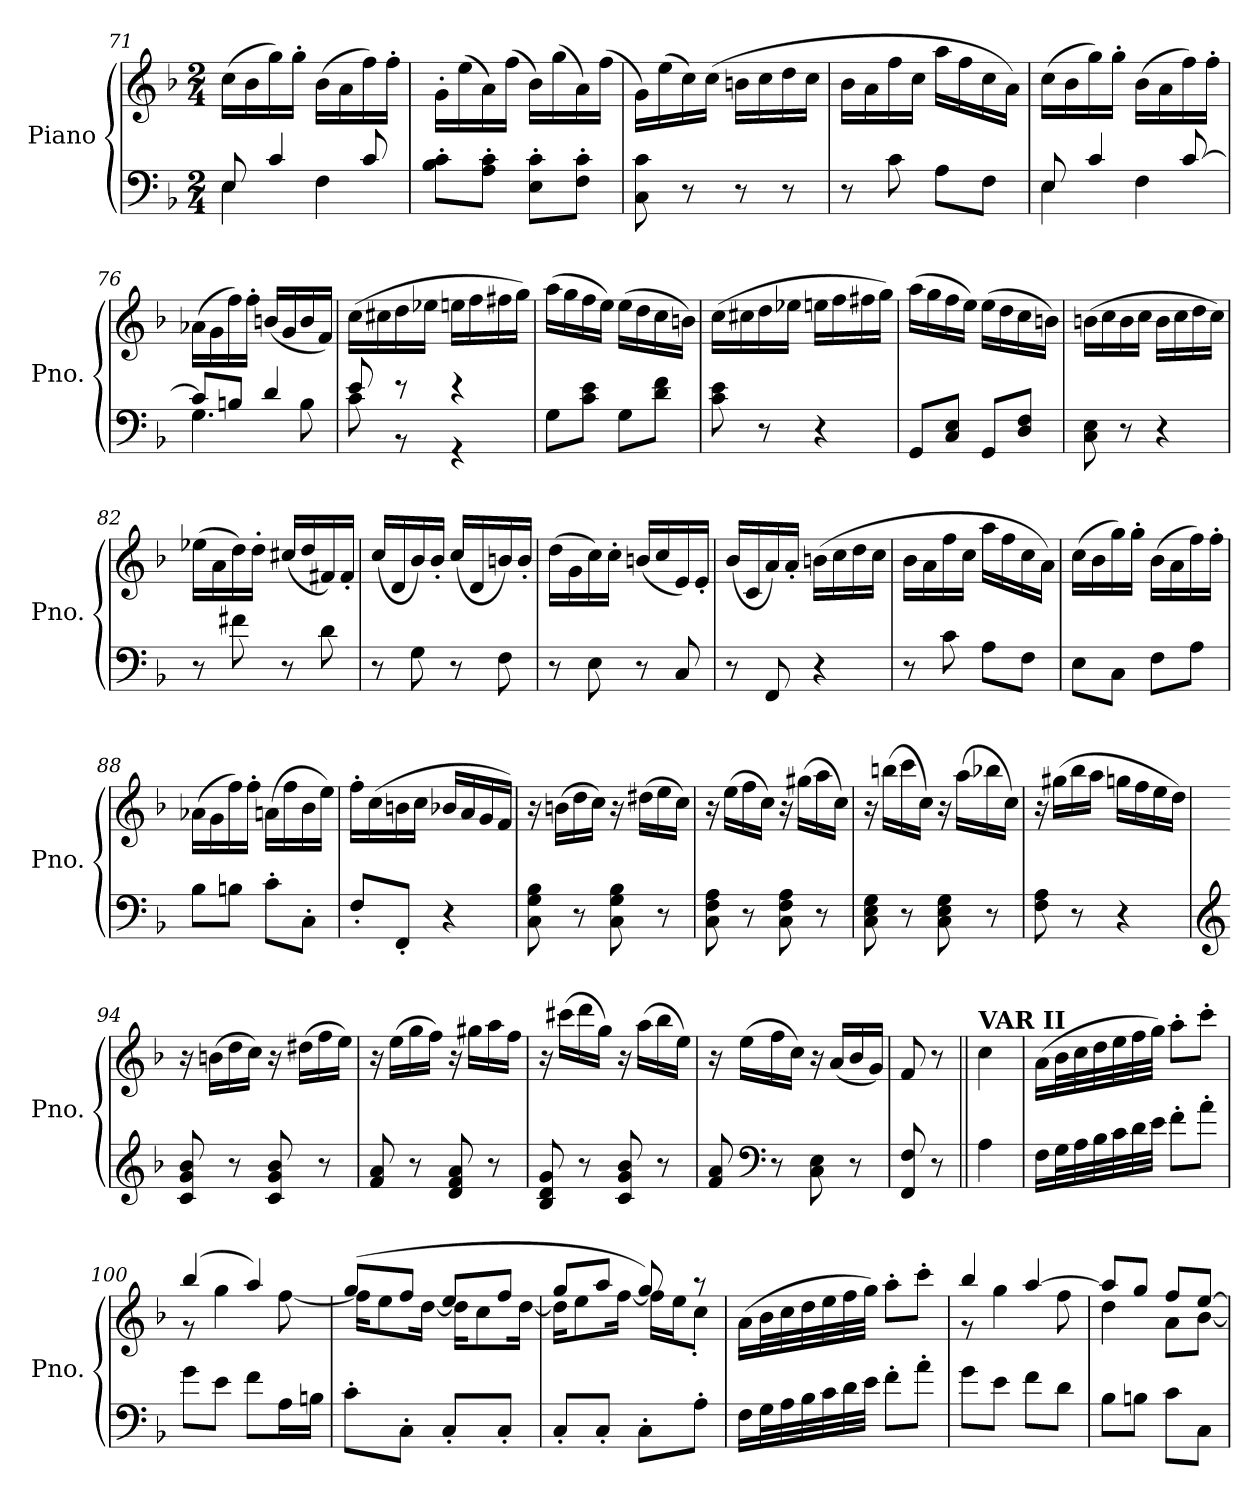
**kern	**kern
*part1	*part1
*staff2	*staff1
*I"Piano	*
*I'Pno.	*
*clefF4	*clefG2
*k[b-]	*k[b-]
*F:	*F:
*M2/4	*M2/4
=71	=71
*^	*
8E/	4E\	(>16cc\LL
.	.	16b-\
4c/	.	16gg\)
.	.	16gg'\JJ
.	4F\	(>16b-\LL
.	.	16a\
8c/	.	16ff\)
.	.	16ff'\JJ
*v	*v	*
=72	=72
8B-\' 8c\'L	16g'\LL
.	(>16ee\
8A\' 8c\'J	16a\)
.	(>16ff\JJ
8E\' 8c\'L	16b-\LL)
.	(>16gg\
8F\' 8c\'J	16a\)
.	(>16ff\JJ
=73	=73
8C\ 8c\	16g\LL)
.	(>16ee\
8r	16cc\)
.	(>16cc\JJ
8r	16bn\LL
.	16cc\
8r	16dd\
.	16cc\JJ
=74	=74
8r	16b-\LL
.	16a\
8c\	16ff\
.	16cc\JJ
8A\L	16aa\LL
.	16ff\
8F\J	16cc\
.	16a\JJ)
=75	=75
*^	*
8E/	4E\	(>16cc\LL
.	.	16b-\
4c/	.	16gg\)
.	.	16gg'\JJ
.	4F\	(>16b-\LL
.	.	16a\
[8c/	.	16ff\)
.	.	16ff'\JJ
!!LO:LB:g=z
=76	=76	=76
8c/L]	4.G\	(>16a-X\LL
.	.	16g\
8Bn/J	.	16ff\)
.	.	16ff'\JJ
4d/	.	(<16bn/LL
.	.	16g/
.	8B\	16b/
.	.	16f/JJ)
=77	=77	=77
8e/	8c\	(>16cc\LL
.	.	16cc#X\
8r	8r	16dd\
.	.	16ee-X\JJ
4r	4r	16een\LL
.	.	16ff\
.	.	16ff#X\
.	.	16gg\JJ)
*v	*v	*
=78	=78
8G\L	(>16aa\LL
.	16gg\
8c\ 8e\J	16ff\
.	16ee\JJ)
8G\L	(>16ee\LL
.	16dd\
8d\ 8f\J	16cc\
.	16bn\JJ)
=79	=79
8c\ 8e\	(>16cc\LL
.	16cc#X\
8r	16dd\
.	16ee-X\JJ
4r	16een\LL
.	16ff\
.	16ff#X\
.	16gg\JJ)
=80	=80
8GG/L	(>16aa\LL
.	16gg\
8C/ 8E/J	16ff\
.	16ee\JJ)
8GG/L	(>16ee\LL
.	16dd\
8D/ 8F/J	16cc\
.	16bn\JJ)
!!LO:PB:g=z
=81	=81
8C\ 8E\	(>16bn\LL
.	16cc\
8r	16b\
.	16cc\JJ
4r	16b\LL
.	16cc\
.	16dd\
.	16cc\JJ)
=82	=82
8r	(>16ee-X\LL
.	16a\
8f#X\	16dd\)
.	16dd'\JJ
8r	(<16cc#X/LL
.	16dd/
8d\	16f#X/)
.	16f#'/JJ
=83	=83
8r	(<16cc/LL
.	16d/
8G\	16b-/)
.	16b-'/JJ
8r	(<16cc/LL
.	16d/
8F\	16bn/)
.	16b'/JJ
=84	=84
8r	(>16dd\LL
.	16g\
8E\	16cc\)
.	16cc'\JJ
8r	(<16bn/LL
.	16cc/
8C/	16e/)
.	16e'/JJ
=85	=85
8r	(<16b-/LL
.	16c/
8FF/	16a/)
.	16a'/JJ
4r	(>16bn\LL
.	16cc\
.	16dd\
.	16cc\JJ
!!LO:LB:g=z
=86	=86
8r	16b-\LL
.	16a\
8c\	16ff\
.	16cc\JJ
8A\L	16aa\LL
.	16ff\
8F\J	16cc\
.	16a\JJ)
=87	=87
8E\L	(>16cc\LL
.	16b-\
8C\J	16gg\)
.	16gg'\JJ
8F\L	(>16b-\LL
.	16a\
8A\J	16ff\)
.	16ff'\JJ
=88	=88
8B-\L	(>16a-X\LL
.	16g\
8Bn\J	16ff\)
.	16ff'\JJ
8c'\L	(>16an\LL
.	16ff\
8C'\J	16b-\
.	16ee\JJ)
=89	=89
8F'/L	16ff'\LL
.	(>16cc\
8FF'/J	16bn\
.	16cc\JJ
4r	16b-X/LL
.	16a/
.	16g/
.	16f/JJ)
=90	=90
8C\ 8G\ 8B-\	16r
.	(>16bn\LL
8r	16dd\
.	16cc\JJ)
8C\ 8G\ 8B-\	16r
.	(>16dd#X\LL
8r	16ee\
.	16cc\JJ)
!!LO:LB:g=z
=91	=91
8C\ 8F\ 8A\	16r
.	(>16ee\LL
8r	16ff\
.	16cc\JJ)
8C\ 8F\ 8A\	16r
.	(>16gg#X\LL
8r	16aa\
.	16cc\JJ)
=92	=92
8C\ 8E\ 8G\	16r
.	(>16bbn\LL
8r	16ccc\
.	16cc\JJ)
8C\ 8E\ 8G\	16r
.	(>16aa\LL
8r	16bb-X\
.	16cc\JJ)
=93	=93
8F\ 8A\	16r
.	(>16gg#X\LL
8r	16bb-\
.	16aa\JJ
4r	16ggn\LL
.	16ff\
.	16ee\
.	16dd\JJ)
=94	=94
*clefG2	*
8c/ 8g/ 8b-/	16r
.	(>16bn\LL
8r	16dd\
.	16cc\JJ)
8c/ 8g/ 8b-/	16r
.	(>16dd#X\LL
8r	16ff\
.	16ee\JJ)
=95	=95
8f/ 8a/	16r
.	(>16ee\LL
8r	16gg\
.	16ff\JJ)
8d/ 8f/ 8a/	16r
.	16gg#X\LL
8r	16aa\
.	16ff\JJ
!!LO:LB:g=z
=96	=96
8B-/ 8d/ 8g/	16r
.	(>16ccc#X\LL
8r	16ddd\
.	16gg\JJ)
8c/ 8g/ 8b-/	16r
.	(>16aa\LL
8r	16bb-\
.	16ee\JJ)
=97	=97
8f/ 8a/	16r
.	(>16ee\LL
*clefF4	*
8r	16ff\
.	16cc\JJ)
8C\ 8E\	16r
.	(<16a/LL
8r	16b-/
.	16g/JJ)
=98	=98
8FF/ 8F/	8f/
8r	8r
=98X2||	=98X2||
!	!LO:TX:a:B:t=VAR II
4A\	4cc\
=99	=99
16F\LL	(>16a\LL
32G\L	32b-\L
32A\	32cc\
32B-\	32dd\
32c\	32ee\
32d\	32ff\
32e\JJJ	32gg\JJJ)
8f'\L	8aa'\L
8a'\J	8ccc'\J
=100	=100
*	*^
8g\L	(>4bb-/	8r
8e\J	.	4gg\
8f\L	4aa/)	.
16A\L	.	[8ff\
16Bn\JJ	.	.
!!LO:LB:g=z	!!
=101	=101	=101
8c'\L	(>8gg/L	16ff\KL]
.	.	8ee\
8C'\J	8ff/J	.
.	.	[16dd\Jk
8C'/L	8ee/L	16dd\KL]
.	.	8cc\
8C'/J	8ff/J	.
.	.	[16dd\Jk
=102	=102	=102
8C'/L	8gg/L	16dd\KL]
.	.	8ee\
8C'/J	8aa/J	.
.	.	[16ff\Jk
8C'\L	8gg/)	16ff\LL]
.	.	16ee\J
8A'\J	8r	8cc'\J
*	*v	*v
=103	=103
16F\LL	(>16a\LL
32G\L	32b-\L
32A\	32cc\
32B-\	32dd\
32c\	32ee\
32d\	32ff\
32e\JJJ	32gg\JJJ)
8f'\L	8aa'\L
8a'\J	8ccc'\J
=104	=104
*	*^
8g\L	4bb-/	8r
8e\J	.	4gg\
8f\L	[4aa/	.
8d\J	.	8ff\
=105	=105	=105
8B-\L	8aa/L]	4dd\
8Bn\J	8gg/J	.
8c\L	8ff/L	8a\L
8C\J	[8ee/J	[8b-\J
*	*v	*v
=	=
*-	*-
